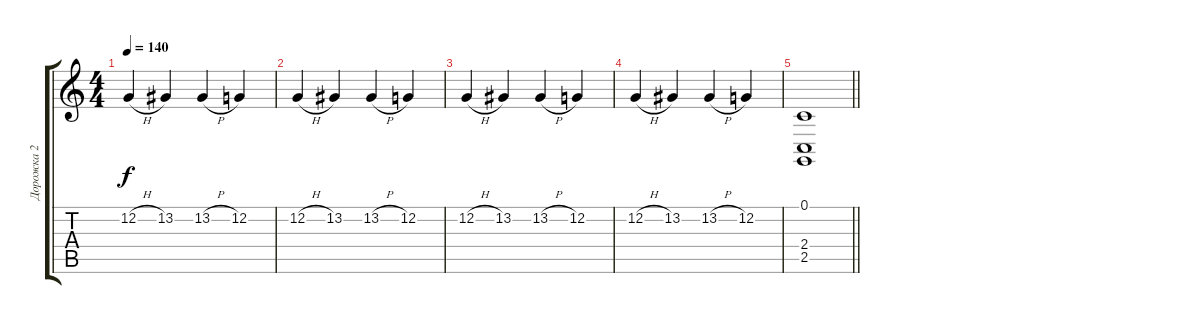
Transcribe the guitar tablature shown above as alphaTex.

\track ("Дорожка 2" "Дорожка 2") {instrument tremolostrings}
\staff {score tabs}
\tuning (C4 G3 Eb3 Bb2 F2 C2) {hide}
\ts (4 4)
\tempo 140
\clef g2
\ks c
12.2{h}.4{dy f} 13.2.4 13.2{h}.4 12.2.4 |
12.2{h}.4 13.2.4 13.2{h}.4 12.2.4 |
12.2{h}.4 13.2.4 13.2{h}.4 12.2.4 |
12.2{h}.4 13.2.4 13.2{h}.4 12.2.4 |
\barLineRight lightlight
(0.1 2.4 2.5).1
